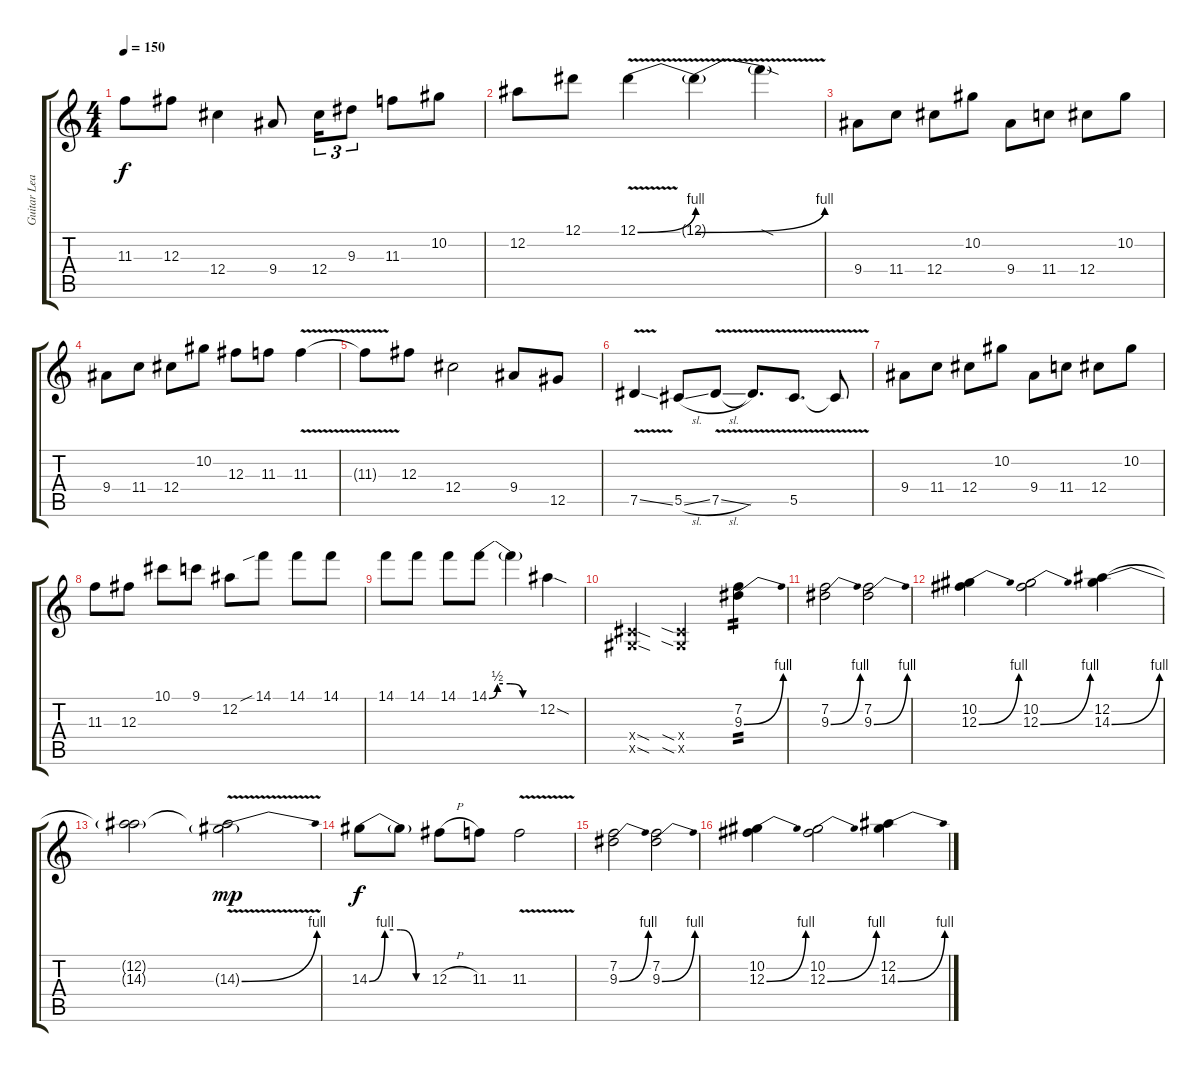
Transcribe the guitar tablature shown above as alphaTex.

\track ("Guitar Lead" "Guitar Lea") {instrument electricguitarjazz}
\staff {score tabs}
\tuning (Eb4 Bb3 Gb3 Db3 Ab2 Eb2) {hide}
\ts (4 4)
\tempo 150
\clef g2
\ks c
11.3{t}.8{dy f} 12.3.8 12.4.4 9.4.8 12.4.16{tu (3 2)} 9.3.8{tu (3 2)} 11.3.8 10.2.8 |
12.2.8 12.1.8 12.1{be (bend 0 0 60 4) v}.4 12.1{be (bend 0 0 60 4) v t}.4 12.1{sod t}.4 |
9.4.8 11.4.8 12.4.8 10.2.8 9.4.8 11.4.8 12.4.8 10.2.8 |
9.4.8 11.4.8 12.4.8 10.2.8 12.3.8 11.3.8 11.3{v}.4 |
11.3{t}.8 12.3.8 12.4.2 9.4.8 12.5.8 |
7.5{v ss}.4 5.5{sl}.8 7.5{v sl}.8 7.5{t}.8{d} 5.5{v}.8{d} 5.5{t}.8 |
9.4.8 11.4.8 12.4.8 10.2.8 9.4.8 11.4.8 12.4.8 10.2.8 |
11.3.8 12.3.8 10.1.8 9.1.8 12.2.8 14.1{sib}.8 14.1.8 14.1.8 |
14.1.8 14.1.8 14.1.8 14.1{be (custom 0 0 10 2 25 2 40 0 60 0)}.8 14.1{t}.4 12.2{sod}.4 |
(0.4{sod x} 0.5{sod x}).4 (0.4{sia x} 0.5{sia x}).2 (7.2 9.3{be (bend 0 0 60 4)}).4{tp 2} |
(7.2 9.3{be (bend 0 0 60 4)}).2 (7.2 9.3{be (bend 0 0 60 4)}).2 |
(10.2 12.3{be (bend 0 0 60 4)}).4 (10.2 12.3{be (bend 0 0 60 4)}).2 (12.2 14.3{be (bend 0 0 60 4)}).4 |
(12.2{t} 14.3{t}).2 (12.2{t} 14.3{be (bend 0 0 60 4) v g}).2{dy mp} |
14.3{be (custom 0 0 15 4 30 4 45 0 60 0)}.8{dy f} 14.3{t}.8 12.3{h}.8 11.3.8 11.3{v}.2 |
(7.2 9.3{be (bend 0 0 60 4)}).2 (7.2 9.3{be (bend 0 0 60 4)}).2 |
(10.2 12.3{be (bend 0 0 60 4)}).4 (10.2 12.3{be (bend 0 0 60 4)}).2 (12.2 14.3{be (bend 0 0 60 4)}).4
